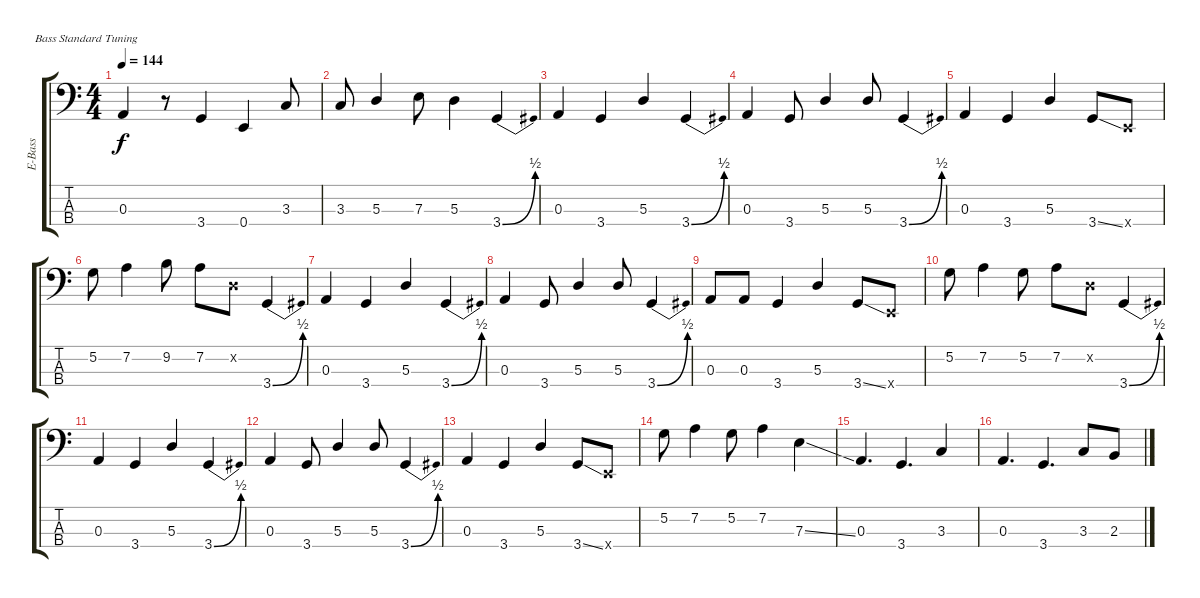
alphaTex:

\bracketExtendMode groupsimilarinstruments
\otherSystemsTrackNameOrientation horizontal
\track ("Bass" "E-Bass") {instrument electricbassfinger}
\staff {score tabs}
\tuning (G2 D2 A1 E1)
\ts (4 4)
\tempo 144
\clef f4
\ks c
0.3.4{dy f beam Up} r.8{beam Up} 3.4.4{beam Up} 0.4.4{beam Up} 3.3.8{beam Up} |
3.3.8{beam Up} 5.3.4{beam Up} 7.3.8{beam Down} 5.3.4{beam Down} 3.4{be (bend 0 0 60 2)}.4{beam Up} |
0.3.4{beam Up} 3.4.4{beam Up} 5.3.4{beam Up} 3.4{be (bend 0 0 60 2)}.4{beam Up} |
0.3.4{beam Up} 3.4.8{beam Up} 5.3.4{beam Up} 5.3.8{beam Up} 3.4{be (bend 0 0 60 2)}.4{beam Up} |
0.3.4{beam Up} 3.4.4{beam Up} 5.3.4{beam Up} 3.4{ss}.8{beam Up} 0.4{x}.8{beam Up} |
5.2.8{beam Down} 7.2.4{beam Down} 9.2.8{beam Down} 7.2.8{beam Down} 0.2{x}.8{beam Down} 3.4{be (bend 0 0 60 2)}.4{beam Up} |
0.3.4{beam Up} 3.4.4{beam Up} 5.3.4{beam Up} 3.4{be (bend 0 0 60 2)}.4{beam Up} |
0.3.4{beam Up} 3.4.8{beam Up} 5.3.4{beam Up} 5.3.8{beam Up} 3.4{be (bend 0 0 60 2)}.4{beam Up} |
0.3.8{beam Up} 0.3.8{beam Up} 3.4.4{beam Up} 5.3.4{beam Up} 3.4{ss}.8{beam Up} 0.4{x}.8{beam Up} |
5.2.8{beam Down} 7.2.4{beam Down} 5.2.8{beam Down} 7.2.8{beam Down} 0.2{x}.8{beam Down} 3.4{be (bend 0 0 60 2)}.4{beam Up} |
0.3.4{beam Up} 3.4.4{beam Up} 5.3.4{beam Up} 3.4{be (bend 0 0 60 2)}.4{beam Up} |
0.3.4{beam Up} 3.4.8{beam Up} 5.3.4{beam Up} 5.3.8{beam Up} 3.4{be (bend 0 0 60 2)}.4{beam Up} |
0.3.4{beam Up} 3.4.4{beam Up} 5.3.4{beam Up} 3.4{ss}.8{beam Up} 0.4{x}.8{beam Up} |
5.2.8{beam Down} 7.2.4{beam Down} 5.2.8{beam Down} 7.2.4{beam Down} 7.3{ss}.4{beam Down} |
0.3.4{d beam Up} 3.4.4{d beam Up} 3.3.4{beam Up} |
0.3.4{d beam Up} 3.4.4{d beam Up} 3.3.8{beam Up} 2.3.8{beam Up}
